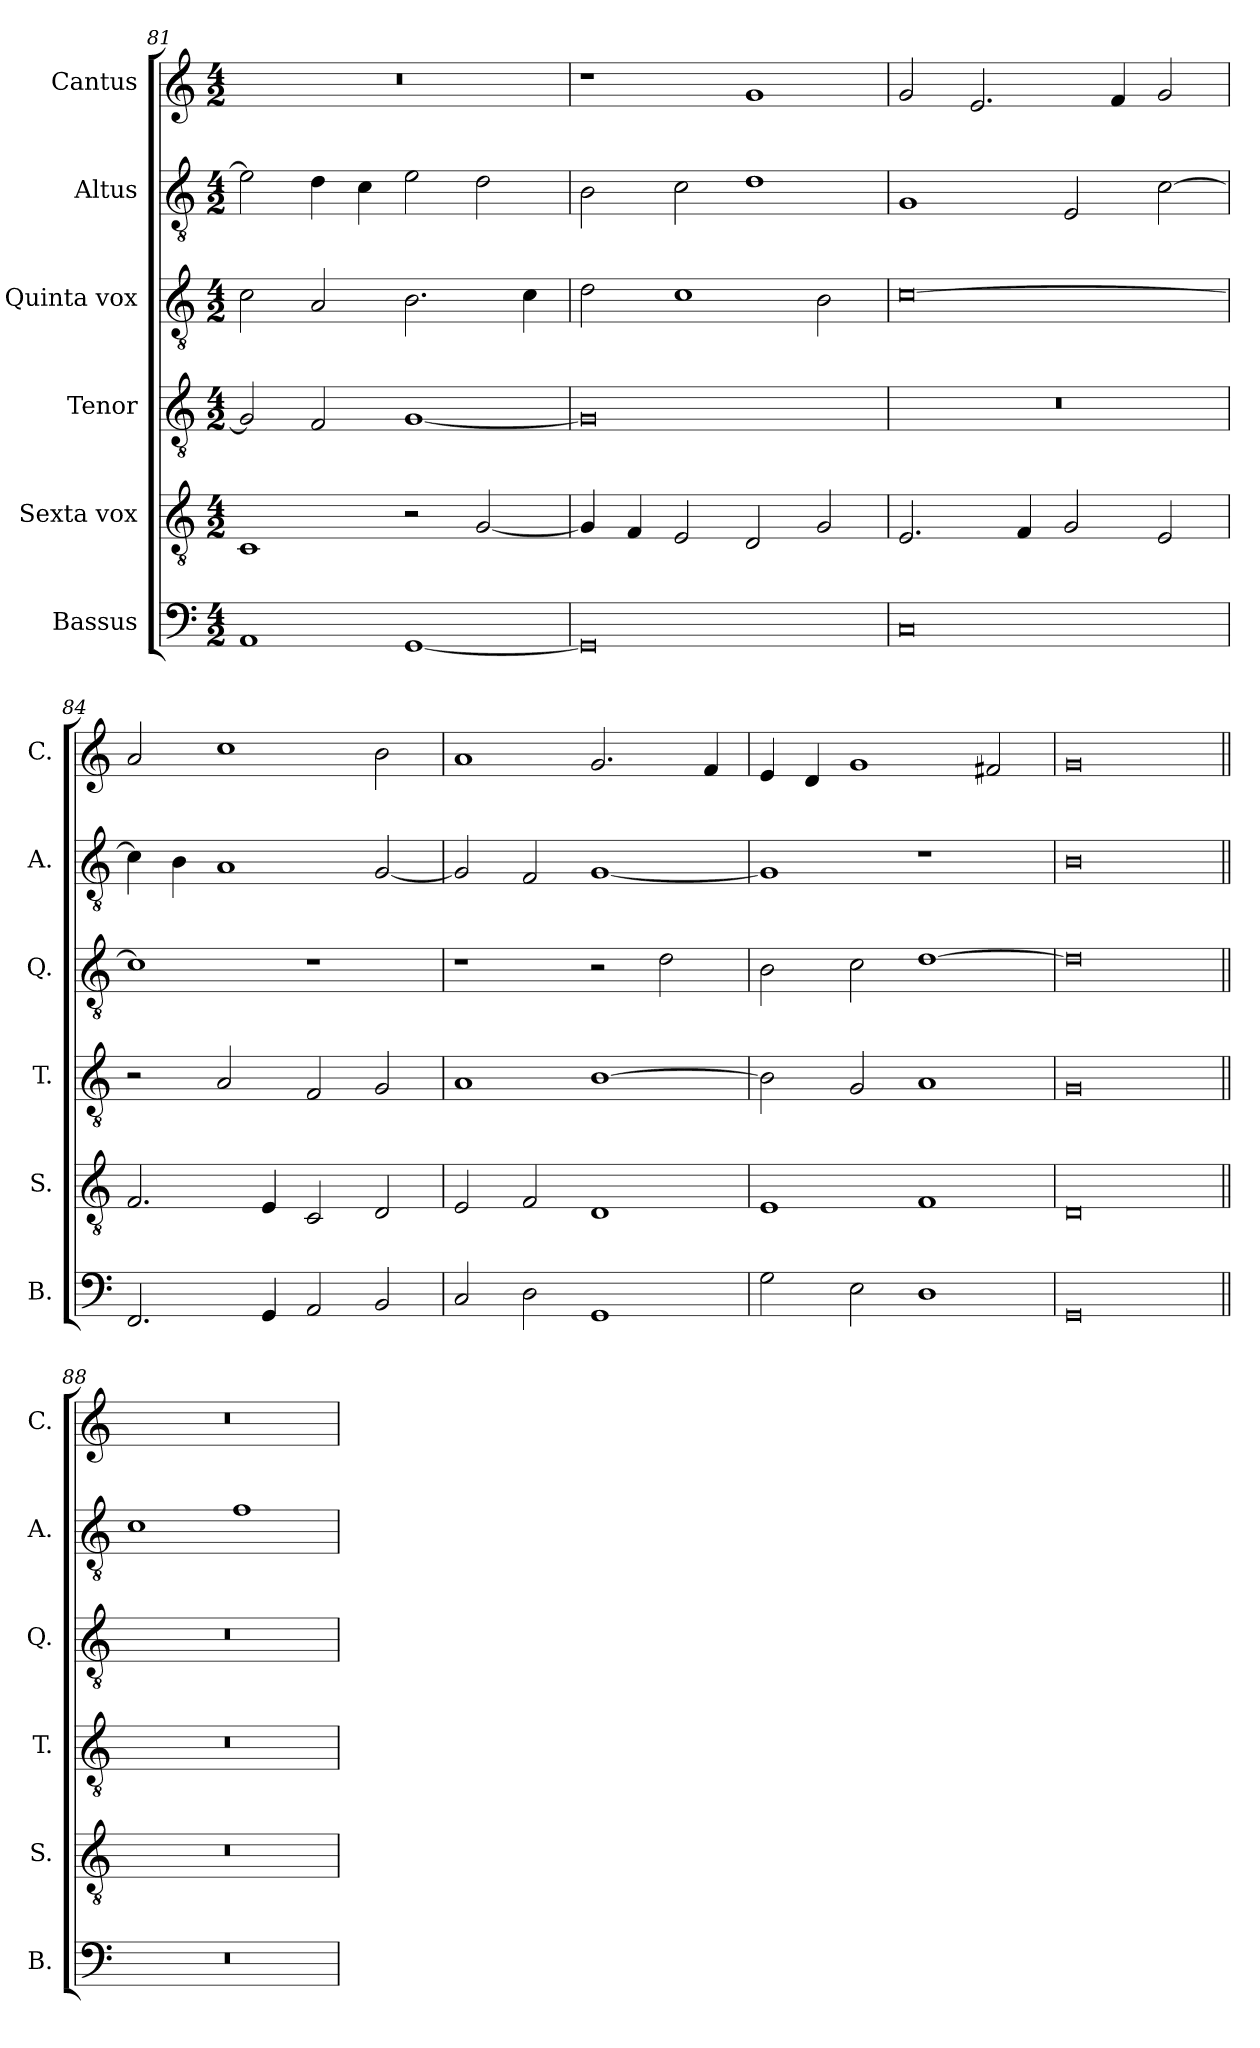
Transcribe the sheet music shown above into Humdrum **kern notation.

**kern	**kern	**kern	**kern	**kern	**kern
*part6	*part5	*part4	*part3	*part2	*part1
*staff6	*staff5	*staff4	*staff3	*staff2	*staff1
*I"Bassus	*I"Sexta vox	*I"Tenor	*I"Quinta vox	*I"Altus	*I"Cantus
*I'B.	*I'S.	*I'T.	*I'Q.	*I'A.	*I'C.
*clefF4	*clefGv2	*clefGv2	*clefGv2	*clefGv2	*clefG2
*k[]	*k[]	*k[]	*k[]	*k[]	*k[]
*M4/2	*M4/2	*M4/2	*M4/2	*M4/2	*M4/2
=81	=81	=81	=81	=81	=81
1AA	1C	2G/]	2c\	2e\]	0r
.	.	2F/	2A/	4d\	.
.	.	.	.	4c\	.
[1GG	2r	[1G	2.B\	2e\	.
.	[2G/	.	.	2d\	.
.	.	.	4c\	.	.
=82	=82	=82	=82	=82	=82
0GG]	4G/]	0G]	2d\	2B\	1r
.	4F/	.	.	.	.
.	2E/	.	1c	2c\	.
.	2D/	.	.	1d	1g
.	2G/	.	2B\	.	.
=83	=83	=83	=83	=83	=83
0C	2.E/	0r	[0c	1G	2g/
.	.	.	.	.	2.e/
.	4F/	.	.	.	.
.	2G/	.	.	2E/	.
.	.	.	.	.	4f/
.	2E/	.	.	[2c\	2g/
!!LO:LB:g=z
=84	=84	=84	=84	=84	=84
2.FF/	2.F/	2r	1c]	4c\]	2a/
.	.	.	.	4B\	.
.	.	2A/	.	1A	1cc
4GG/	4E/	.	.	.	.
2AA/	2C/	2F/	1r	.	.
2BB/	2D/	2G/	.	[2G/	2b\
=85	=85	=85	=85	=85	=85
2C/	2E/	1A	1r	2G/]	1a
2D\	2F/	.	.	2F/	.
1GG	1D	[1B	2r	[1G	2.g/
.	.	.	2d\	.	.
.	.	.	.	.	4f/
=86	=86	=86	=86	=86	=86
2G\	1E	2B\]	2B\	1G]	4e/
.	.	.	.	.	4d/
2E\	.	2G/	2c\	.	1g
1D	1F	1A	[1d	1r	.
.	.	.	.	.	2f#X/
=87	=87	=87	=87	=87	=87
0GG	0D	0G	0d]	0B	0g
=88||	=88||	=88||	=88||	=88||	=88||
0r	0r	0r	0r	1c	0r
.	.	.	.	1f	.
=	=	=	=	=	=
*-	*-	*-	*-	*-	*-
